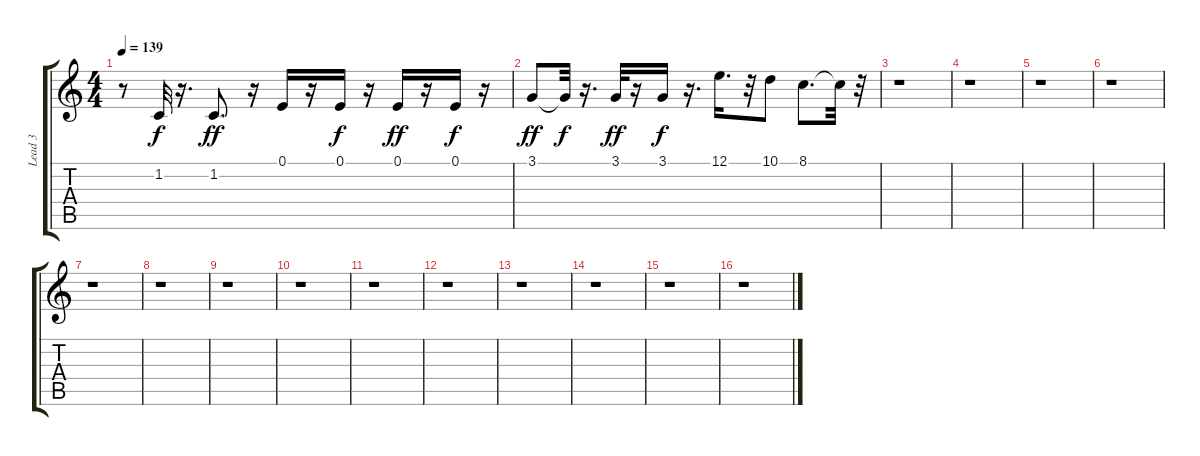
\track ("Lead 3" "Lead 3") {instrument shakuhachi}
\staff {score tabs}
\tuning (E4 B3 G3 D3 A2 E2) {hide}
\ts (4 4)
\tempo 139
\clef g2
\ks c
r.8{dy f} 1.2.32 r.16{d} 1.2.8{d dy ff} r.16 0.1.16 r.16 0.1.16{dy f} r.16 0.1.16{dy ff} r.16 0.1.16{dy f} r.16 |
3.1.8{dy ff} 3.1{t}.32{dy f} r.16{d} 3.1.32{dy ff} r.16 3.1.16{dy f} r.16{d} 12.1.16{d} r.32 10.1.8 8.1.8{d} 8.1{t}.32 r.32 |
r.1 |
r.1 |
r.1 |
r.1 |
r.1 |
r.1 |
r.1 |
r.1 |
r.1 |
r.1 |
r.1 |
r.1 |
r.1 |
r.1
